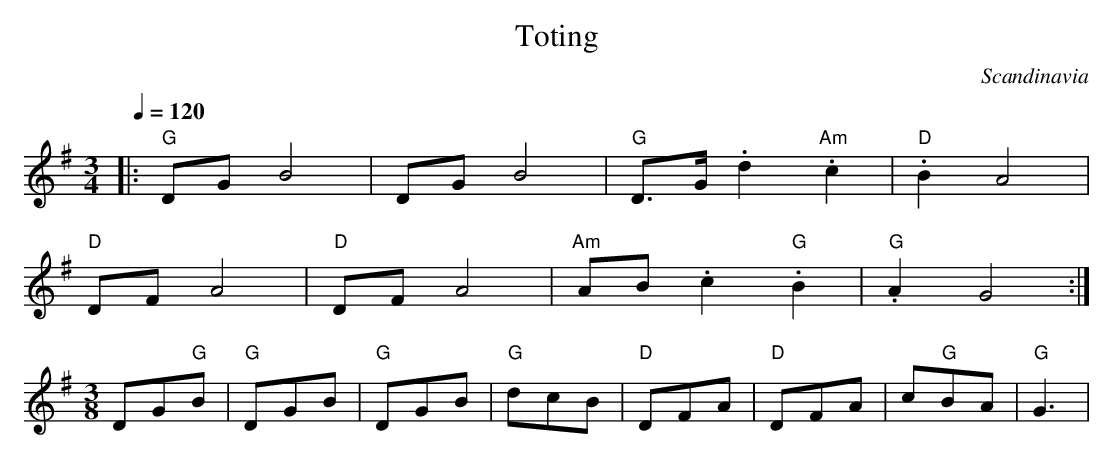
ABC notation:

X:1
T:Toting
O:Scandinavia
M:3/4
L:1/8
Q:1/4=120
K:G
|:"G" DG B4|DG B4| "G"D>G .d2 "Am".c2| "D".B2 A4|
"D"DF A4| "D"DF A4| "Am"AB .c2 "G".B2| "G".A2 G4:|
M:3/8
L:1/8
DG"G"B|"G"DGB|"G"DGB|"G"dcB|"D"DFA|"D"DFA | c"G"BA|"G"G3|
